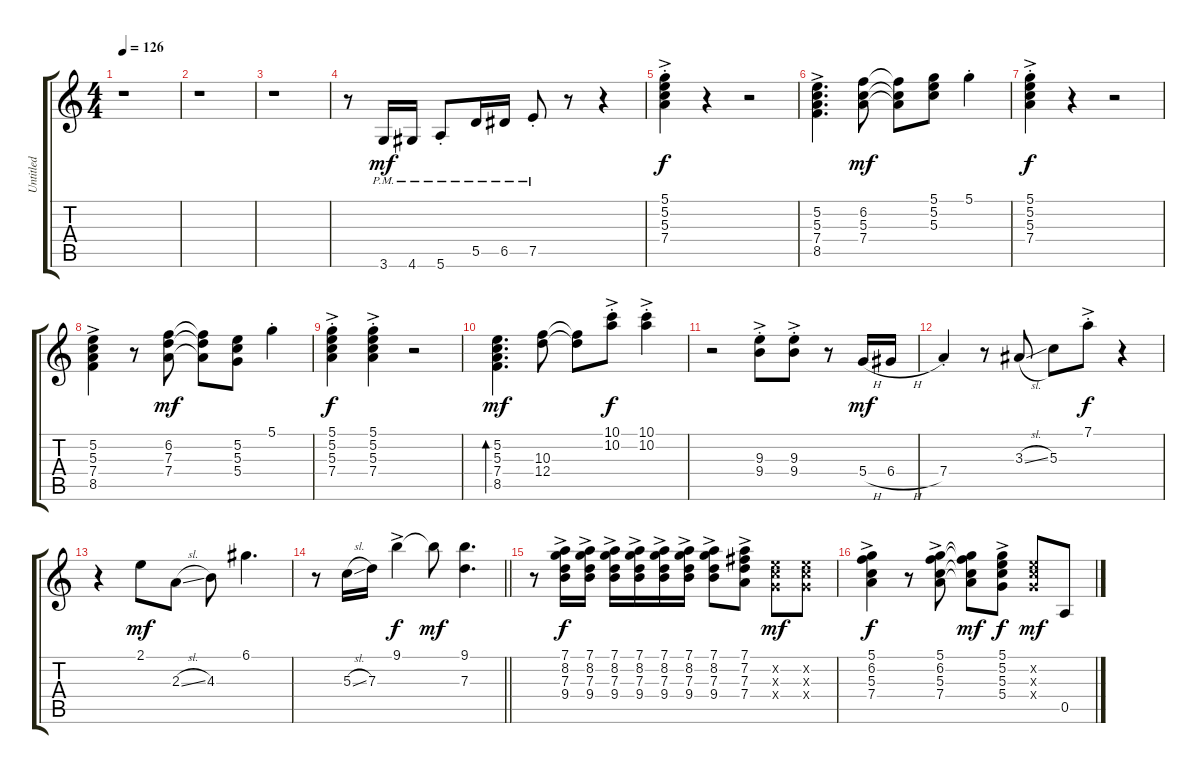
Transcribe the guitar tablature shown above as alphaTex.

\track ("Untitled" "Untitled") {instrument overdrivenguitar}
\staff {score tabs}
\tuning (D4 B3 G3 D3 A2 E2) {hide}
\ts (4 4)
\tempo 126
\clef g2
\ks c
r.1{dy mf} |
r.1 |
r.1 |
r.8 3.6{pm}.16 4.6{pm}.16 5.6{pm st}.8 5.5{pm}.16 6.5{pm}.16 7.5{pm st}.8 r.8 r.4 |
(5.1{ac st} 5.2{ac st} 5.3{ac st} 7.4{ac st}).4{dy f} r.4 r.2 |
(5.2{ac} 5.3{ac} 7.4{ac} 8.5{ac}).4{d} (6.2 5.3 7.4).8{dy mf} (6.2{t} 5.3{t} 7.4{t}).8 (5.1 5.2 5.3).8 5.1{st}.4 |
(5.1{ac st} 5.2{ac st} 5.3{ac st} 7.4{ac st}).4{dy f} r.4 r.2 |
(5.2{ac} 5.3{ac} 7.4{ac} 8.5{ac}).4 r.8 (6.2 7.3 7.4).8{dy mf} (6.2{t} 7.3{t} 7.4{t}).8 (5.2 5.3 5.4).8 5.1{st}.4 |
(5.1{ac st} 5.2{ac st} 5.3{ac st} 7.4{ac st}).4{dy f} (5.1{ac st} 5.2{ac st} 5.3{ac st} 7.4{ac st}).4 r.2 |
(5.2 5.3 7.4 8.5).4{d bd 30 dy mf} (10.3 12.4).8 (10.3{t} 12.4{t}).8 (10.1{ac st} 10.2{ac st}).8{dy f} (10.1{ac st} 10.2{ac st}).4 |
r.2 (9.3{ac st} 9.4{ac st}).8 (9.3{ac st} 9.4{ac st}).8 r.8 5.4{h}.16{dy mf} 6.4{h}.16 |
7.4{st}.4 r.8 3.3{sl}.8 5.3.8 7.1{ac st}.8{dy f} r.4 |
r.4 2.1.8{dy mf} 2.3{sl}.8 4.3.8 6.1.4{d} |
\barLineRight lightlight
r.8 5.3{sl}.16 7.3.16 9.1{ac}.4{dy f} 9.1{t}.8{dy mf} (9.1 7.3).4{d} |
r.8 (7.1{ac} 8.2{ac} 7.3{ac} 9.4{ac}).16{dy f} (7.1{ac} 8.2{ac} 7.3{ac} 9.4{ac}).16 (7.1{ac} 8.2{ac} 7.3{ac} 9.4{ac}).16 (7.1{ac} 8.2{ac} 7.3{ac} 9.4{ac}).16 (7.1{ac} 8.2{ac} 7.3{ac} 9.4{ac}).16 (7.1{ac} 8.2{ac} 7.3{ac} 9.4{ac}).16 (7.1{ac} 8.2{ac} 7.3{ac} 9.4{ac}).8 (7.1{ac} 7.2{ac} 7.3{ac} 7.4{ac}).8 (5.2{x} 5.3{x} 5.4{x}).8{dy mf} (5.2{x} 5.3{x} 5.4{x}).8 |
(5.1{ac} 6.2{ac} 5.3{ac} 7.4{ac}).4{dy f} r.8 (5.1{ac} 6.2{ac} 5.3{ac} 7.4{ac}).8 (5.1{t} 6.2{t} 5.3{t} 7.4{t}).8{dy mf} (5.1{ac} 5.2{ac} 5.3{ac} 5.4{ac}).8{dy f} (5.2{x} 5.3{x} 5.4{x}).8{dy mf} 0.5.8
